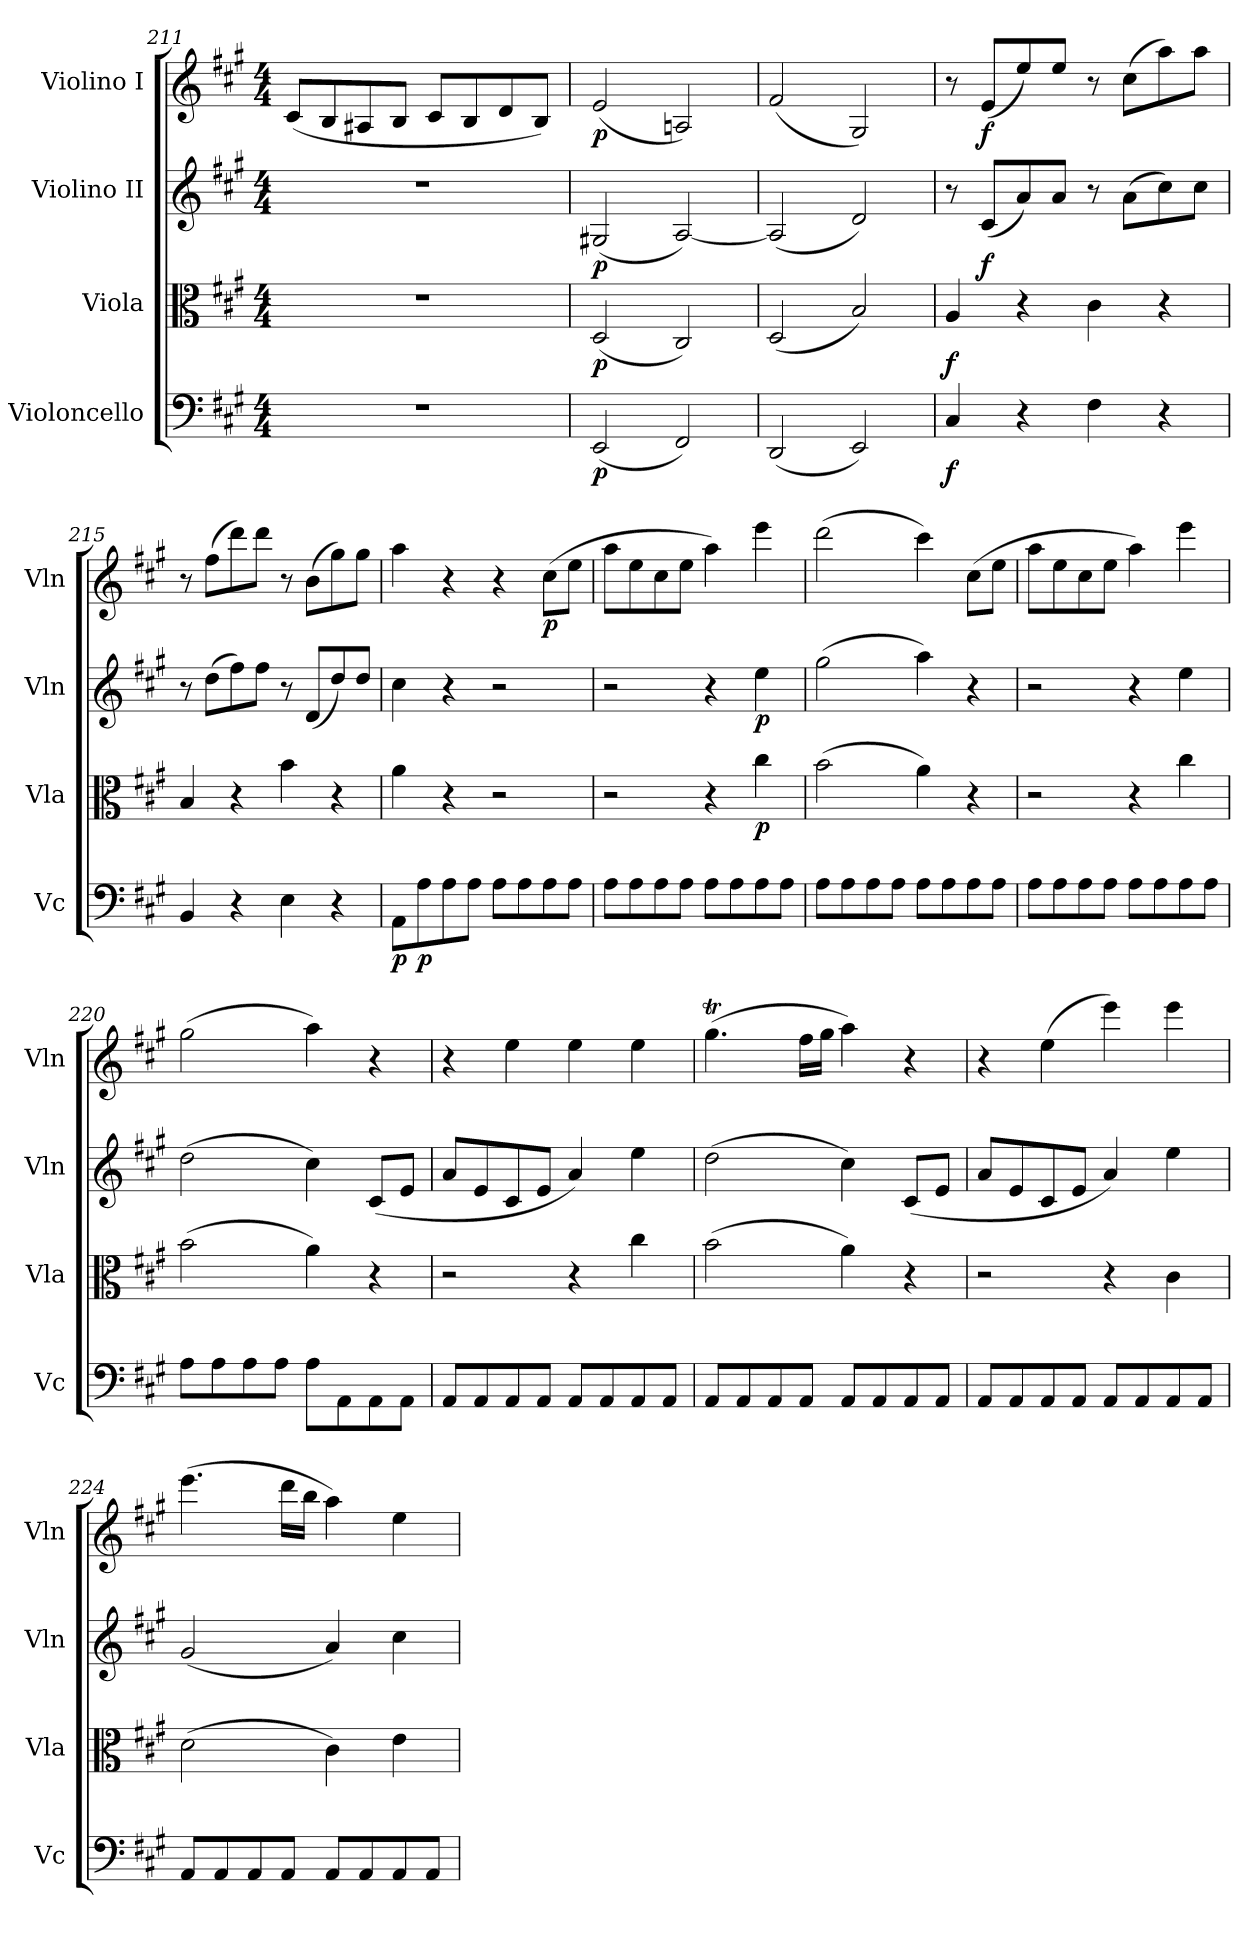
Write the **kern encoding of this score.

**kern	**dynam	**kern	**dynam	**kern	**dynam	**kern	**dynam
*part4	*part4	*part3	*part3	*part2	*part2	*part1	*part1
*staff4	*staff4	*staff3	*staff3	*staff2	*staff2	*staff1	*staff1
*I"Violoncello	*	*I"Viola	*	*I"Violino II	*	*I"Violino I	*
*I'Vc	*	*I'Vla	*	*I'Vln	*	*I'Vln	*
*clefF4	*	*clefC3	*	*clefG2	*	*clefG2	*
*k[f#c#g#]	*	*k[f#c#g#]	*	*k[f#c#g#]	*	*k[f#c#g#]	*
*A:	*	*A:	*	*A:	*	*A:	*
*M4/4	*	*M4/4	*	*M4/4	*	*M4/4	*
=211	=211	=211	=211	=211	=211	=211	=211
1r	.	1r	.	1r	.	(8c#L	.
.	.	.	.	.	.	8B	.
.	.	.	.	.	.	8A#X	.
.	.	.	.	.	.	8BJ	.
.	.	.	.	.	.	8c#L	.
.	.	.	.	.	.	8B	.
.	.	.	.	.	.	8d	.
.	.	.	.	.	.	8BJ)	.
=212	=212	=212	=212	=212	=212	=212	=212
(2EE	p	(2D	p	(2G#X	p	(2e	p
2FF#)	.	2C#)	.	[2A)	.	2An)	.
=213	=213	=213	=213	=213	=213	=213	=213
(2DD	.	(2D	.	(2A]	.	(2f#	.
2EE)	.	2B)	.	2d)	.	2G#)	.
=214	=214	=214	=214	=214	=214	=214	=214
4C#	f	4A	f	8r	.	8r	.
.	.	.	.	(8c#L	f	(8e/L	f
4r	.	4r	.	8a)	.	8ee)	.
.	.	.	.	8aJ	.	8ee/J	.
4F#	.	4c#	.	8r	.	8r	.
.	.	.	.	(8aL	.	(8cc#L	.
4r	.	4r	.	8cc#)	.	8aa)	.
.	.	.	.	8cc#J	.	8aaJ	.
=215	=215	=215	=215	=215	=215	=215	=215
4BB	.	4B	.	8r	.	8r	.
.	.	.	.	(8ddL	.	(8ff#L	.
4r	.	4r	.	8ff#)	.	8ddd)	.
.	.	.	.	8ff#J	.	8dddJ	.
4E	.	4b	.	8r	.	8r	.
.	.	.	.	(8dL	.	(8bL	.
4r	.	4r	.	8dd)	.	8gg#)	.
.	.	.	.	8ddJ	.	8gg#J	.
!!LO:PB:g=z
=216	=216	=216	=216	=216	=216	=216	=216
8AAL	p	4a	.	4cc#	.	4aa	.
8A	p	.	.	.	.	.	.
8A	.	4r	.	4r	.	4r	.
8AJ	.	.	.	.	.	.	.
8AL	.	2r	.	2r	.	4r	.
8A	.	.	.	.	.	.	.
8A	.	.	.	.	.	(8cc#L	p
8AJ	.	.	.	.	.	8eeJ	.
=217	=217	=217	=217	=217	=217	=217	=217
8AL	.	2r	.	2r	.	8aaL	.
8A	.	.	.	.	.	8ee	.
8A	.	.	.	.	.	8cc#	.
8AJ	.	.	.	.	.	8eeJ	.
8AL	.	4r	.	4r	.	4aa)	.
8A	.	.	.	.	.	.	.
8A	.	4cc#	p	4ee	p	4eee	.
8AJ	.	.	.	.	.	.	.
=218	=218	=218	=218	=218	=218	=218	=218
8AL	.	(2b	.	(2gg#	.	(2ddd	.
8A	.	.	.	.	.	.	.
8A	.	.	.	.	.	.	.
8AJ	.	.	.	.	.	.	.
8AL	.	4a)	.	4aa)	.	4ccc#)	.
8A	.	.	.	.	.	.	.
8A	.	4r	.	4r	.	(8cc#L	.
8AJ	.	.	.	.	.	8eeJ	.
=219	=219	=219	=219	=219	=219	=219	=219
8AL	.	2r	.	2r	.	8aaL	.
8A	.	.	.	.	.	8ee	.
8A	.	.	.	.	.	8cc#	.
8AJ	.	.	.	.	.	8eeJ	.
8AL	.	4r	.	4r	.	4aa)	.
8A	.	.	.	.	.	.	.
8A	.	4cc#	.	4ee	.	4eee	.
8AJ	.	.	.	.	.	.	.
=220	=220	=220	=220	=220	=220	=220	=220
8AL	.	(2b	.	(2dd	.	(2gg#	.
8A	.	.	.	.	.	.	.
8A	.	.	.	.	.	.	.
8AJ	.	.	.	.	.	.	.
8A\L	.	4a)	.	4cc#)	.	4aa)	.
8AA	.	.	.	.	.	.	.
8AA	.	4r	.	(8c#L	.	4r	.
8AA\J	.	.	.	8eJ	.	.	.
!!LO:LB:g=z
=221	=221	=221	=221	=221	=221	=221	=221
8AAL	.	2r	.	8aL	.	4r	.
8AA	.	.	.	8e	.	.	.
8AA	.	.	.	8c#	.	4ee	.
8AAJ	.	.	.	8eJ	.	.	.
8AAL	.	4r	.	4a)	.	4ee	.
8AA	.	.	.	.	.	.	.
8AA	.	4cc#	.	4ee	.	4ee	.
8AAJ	.	.	.	.	.	.	.
=222	=222	=222	=222	=222	=222	=222	=222
8AAL	.	(2b	.	(2dd	.	(4.gg#t	.
8AA	.	.	.	.	.	.	.
8AA	.	.	.	.	.	.	.
8AAJ	.	.	.	.	.	16ff#LL	.
.	.	.	.	.	.	16gg#JJ	.
8AAL	.	4a)	.	4cc#)	.	4aa)	.
8AA	.	.	.	.	.	.	.
8AA	.	4r	.	(8c#L	.	4r	.
8AAJ	.	.	.	8eJ	.	.	.
=223	=223	=223	=223	=223	=223	=223	=223
8AAL	.	2r	.	8aL	.	4r	.
8AA	.	.	.	8e	.	.	.
8AA	.	.	.	8c#	.	(4ee	.
8AAJ	.	.	.	8eJ	.	.	.
8AAL	.	4r	.	4a)	.	4eee)	.
8AA	.	.	.	.	.	.	.
8AA	.	4c#	.	4ee	.	4eee	.
8AAJ	.	.	.	.	.	.	.
=224	=224	=224	=224	=224	=224	=224	=224
8AAL	.	(2d	.	(2g#	.	(4.eee	.
8AA	.	.	.	.	.	.	.
8AA	.	.	.	.	.	.	.
8AAJ	.	.	.	.	.	16dddLL	.
.	.	.	.	.	.	16bbJJ	.
8AAL	.	4c#)	.	4a)	.	4aa)	.
8AA	.	.	.	.	.	.	.
8AA	.	4e	.	4cc#	.	4ee	.
8AAJ	.	.	.	.	.	.	.
=	=	=	=	=	=	=	=
*-	*-	*-	*-	*-	*-	*-	*-
